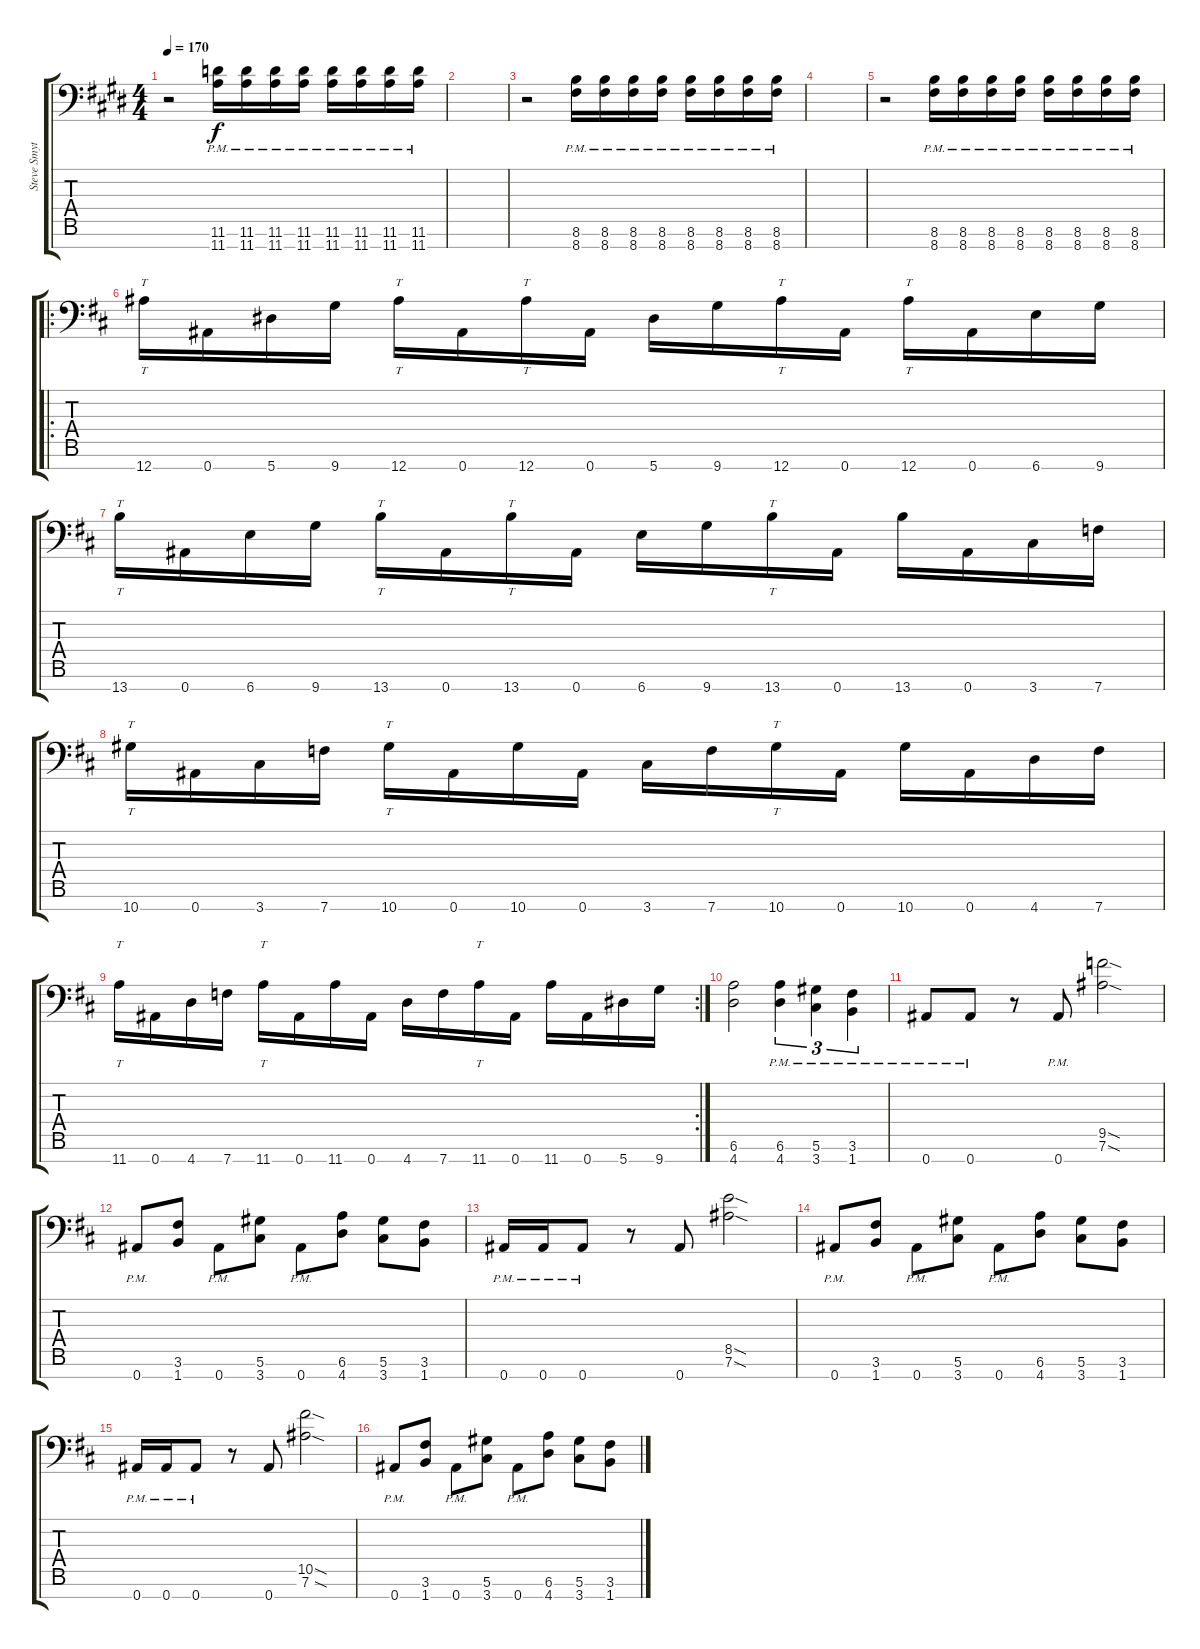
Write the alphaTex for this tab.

\track ("Steve Smyth Rhythm" "Steve Smyt") {instrument distortionguitar}
\staff {score tabs}
\tuning (Eb4 Bb3 Gb3 Db3 Ab2 Eb2 Bb1) {hide}
\ts (4 4)
\tempo 170
\clef f4
\ks e
r.2{dy f} (11.6{pm} 11.7{pm}).16 (11.6{pm} 11.7{pm}).16 (11.6{pm} 11.7{pm}).16 (11.6{pm} 11.7{pm}).16 (11.6{pm} 11.7{pm}).16 (11.6{pm} 11.7{pm}).16 (11.6{pm} 11.7{pm}).16 (11.6{pm} 11.7{pm}).16 |
|
r.2 (8.6{pm} 8.7{pm}).16 (8.6{pm} 8.7{pm}).16 (8.6{pm} 8.7{pm}).16 (8.6{pm} 8.7{pm}).16 (8.6{pm} 8.7{pm}).16 (8.6{pm} 8.7{pm}).16 (8.6{pm} 8.7{pm}).16 (8.6{pm} 8.7{pm}).16 |
|
r.2 (8.6{pm} 8.7{pm}).16 (8.6{pm} 8.7{pm}).16 (8.6{pm} 8.7{pm}).16 (8.6{pm} 8.7{pm}).16 (8.6{pm} 8.7{pm}).16 (8.6{pm} 8.7{pm}).16 (8.6{pm} 8.7{pm}).16 (8.6{pm} 8.7{pm}).16 |
\ro
\ks d
12.7.16{tt} 0.7.16 5.7.16 9.7.16 12.7.16{tt} 0.7.16 12.7.16{tt} 0.7.16 5.7.16 9.7.16 12.7.16{tt} 0.7.16 12.7.16{tt} 0.7.16 6.7.16 9.7.16 |
13.7.16{tt} 0.7.16 6.7.16 9.7.16 13.7.16{tt} 0.7.16 13.7.16{tt} 0.7.16 6.7.16 9.7.16 13.7.16{tt} 0.7.16 13.7.16 0.7.16 3.7.16 7.7.16 |
10.7.16{tt} 0.7.16 3.7.16 7.7.16 10.7.16{tt} 0.7.16 10.7.16 0.7.16 3.7.16 7.7.16 10.7.16{tt} 0.7.16 10.7.16 0.7.16 4.7.16 7.7.16 |
\rc 2
11.7.16{tt} 0.7.16 4.7.16 7.7.16 11.7.16{tt} 0.7.16 11.7.16 0.7.16 4.7.16 7.7.16 11.7.16{tt} 0.7.16 11.7.16 0.7.16 5.7.16 9.7.16 |
(6.6 4.7).2 (6.6{pm} 4.7{pm}).4{tu (3 2)} (5.6{pm} 3.7{pm}).4{tu (3 2)} (3.6{pm} 1.7{pm}).4{tu (3 2)} |
0.7{pm}.8 0.7{pm}.8 r.8 0.7{pm}.8 (9.5{sod} 7.6{sod}).2 |
0.7{pm}.8 (3.6 1.7).8 0.7{pm}.8 (5.6 3.7).8 0.7{pm}.8 (6.6 4.7).8 (5.6 3.7).8 (3.6 1.7).8 |
0.7{pm}.16 0.7{pm}.16 0.7{pm}.8 r.8 0.7.8 (8.5{sod} 7.6{sod}).2 |
0.7{pm}.8 (3.6 1.7).8 0.7{pm}.8 (5.6 3.7).8 0.7{pm}.8 (6.6 4.7).8 (5.6 3.7).8 (3.6 1.7).8 |
0.7{pm}.16 0.7{pm}.16 0.7{pm}.8 r.8 0.7.8 (10.5{sod} 7.6{sod}).2 |
0.7{pm}.8 (3.6 1.7).8 0.7{pm}.8 (5.6 3.7).8 0.7{pm}.8 (6.6 4.7).8 (5.6 3.7).8 (3.6 1.7).8
